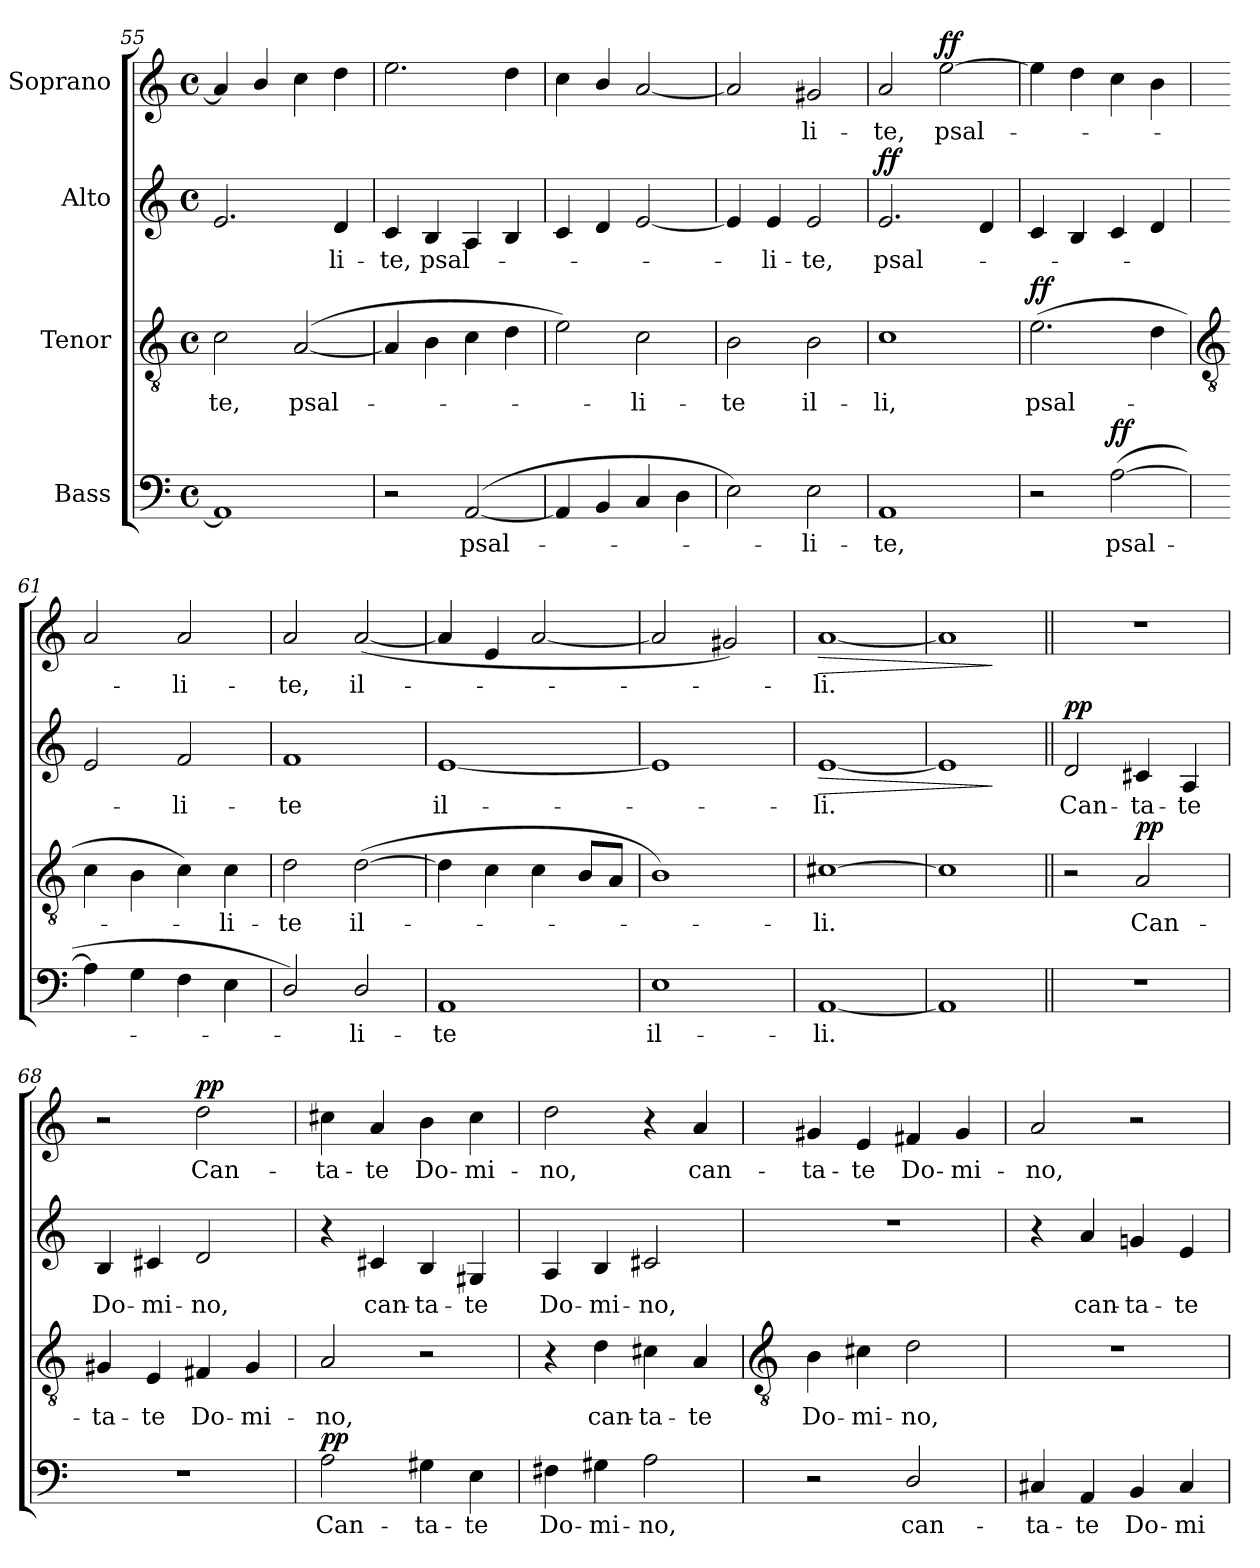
**kern	**text	**dynam	**kern	**text	**dynam	**kern	**text	**dynam	**kern	**text	**dynam
*part4	*part4	*part4	*part3	*part3	*part3	*part2	*part2	*part2	*part1	*part1	*part1
*staff4	*staff4	*staff4	*staff3	*staff3	*staff3	*staff2	*staff2	*staff2	*staff1	*staff1	*staff1
*I"Bass	*	*	*I"Tenor	*	*	*I"Alto	*	*	*I"Soprano	*	*
*clefF4	*	*	*clefGv2	*	*	*clefG2	*	*	*clefG2	*	*
*k[]	*	*	*k[]	*	*	*k[]	*	*	*k[]	*	*
*C:	*	*	*C:	*	*	*C:	*	*	*C:	*	*
*M4/4	*	*	*M4/4	*	*	*M4/4	*	*	*M4/4	*	*
*met(c)	*	*	*met(c)	*	*	*met(c)	*	*	*met(c)	*	*
=55	=55	=55	=55	=55	=55	=55	=55	=55	=55	=55	=55
!	!	!	!	!LO:LY:b	!	!	!	!	!	!	!
1AA]	.	.	2c	-te,	.	2.e	.	.	4a]	.	.
.	.	.	.	.	.	.	.	.	4b/	.	.
!	!	!	!	!LO:LY:b	!	!	!	!	!	!	!
.	.	.	(>[2A	psal-	.	.	.	.	4cc	.	.
!	!	!	!	!	!	!	!LO:LY:b	!	!	!	!
.	.	.	.	.	.	4d	li-	.	4dd	.	.
=56	=56	=56	=56	=56	=56	=56	=56	=56	=56	=56	=56
!	!	!	!	!	!	!	!LO:LY:b	!	!	!	!
2r	.	.	4A]	.	.	4c	-te,	.	2.ee	.	.
!	!	!	!	!	!	!	!LO:LY:b	!	!	!	!
.	.	.	4B	.	.	4B	psal-	.	.	.	.
!	!LO:LY:b	!	!	!	!	!	!	!	!	!	!
(>[2AA	psal-	.	4c	.	.	4A	.	.	.	.	.
.	.	.	4d	.	.	4B	.	.	4dd	.	.
=57	=57	=57	=57	=57	=57	=57	=57	=57	=57	=57	=57
4AA]	.	.	2e)	.	.	4c	.	.	4cc	.	.
4BB	.	.	.	.	.	4d	.	.	4b/	.	.
!	!	!	!	!LO:LY:b	!	!	!	!	!	!	!
4C	.	.	2c	li-	.	[2e	.	.	[2a	.	.
4D	.	.	.	.	.	.	.	.	.	.	.
=58	=58	=58	=58	=58	=58	=58	=58	=58	=58	=58	=58
!	!	!	!	!LO:LY:b	!	!	!	!	!	!	!
2E)	.	.	2B	-te	.	4e]	.	.	2a]	.	.
!	!	!	!	!	!	!	!LO:LY:b	!	!	!	!
.	.	.	.	.	.	4e	li-	.	.	.	.
!	!LO:LY:b	!	!	!LO:LY:b	!	!	!LO:LY:b	!	!	!LO:LY:b	!
2E	li-	.	2B	il-	.	2e	-te,	.	2g#X	li-	.
=59	=59	=59	=59	=59	=59	=59	=59	=59	=59	=59	=59
!	!LO:LY:b	!	!	!LO:LY:b	!	!	!LO:LY:b	!LO:DY:b	!	!LO:LY:b	!
1AA	-te,	.	1c	-li,	.	2.e	psal-	ff	2a	-te,	.
!	!	!	!	!	!	!	!	!	!	!LO:LY:b	!LO:DY:b
.	.	.	.	.	.	.	.	.	[2ee	psal-	ff
.	.	.	.	.	.	4d	.	.	.	.	.
=60	=60	=60	=60	=60	=60	=60	=60	=60	=60	=60	=60
!	!	!	!	!LO:LY:b	!LO:DY:b	!	!	!	!	!	!
2r	.	.	(>2.e	psal-	ff	4c	.	.	4ee]	.	.
.	.	.	.	.	.	4B	.	.	4dd	.	.
!	!LO:LY:b	!LO:DY:b	!	!	!	!	!	!	!	!	!
(>[2A	psal-	ff	.	.	.	4c	.	.	4cc	.	.
.	.	.	4d	.	.	4d	.	.	4b	.	.
!!LO:LB:g=z
=61	=61	=61	=61	=61	=61	=61	=61	=61	=61	=61	=61
*	*	*	*clefGv2	*	*	*	*	*	*	*	*
4A]	.	.	4c	.	.	2e	.	.	2a	.	.
4G	.	.	4B	.	.	.	.	.	.	.	.
!	!	!	!	!	!	!	!LO:LY:b	!	!	!LO:LY:b	!
4F	.	.	4c)	.	.	2f	li-	.	2a	li-	.
!	!	!	!	!LO:LY:b	!	!	!	!	!	!	!
4E	.	.	4c	li-	.	.	.	.	.	.	.
=62	=62	=62	=62	=62	=62	=62	=62	=62	=62	=62	=62
!	!	!	!	!LO:LY:b	!	!	!LO:LY:b	!	!	!LO:LY:b	!
2D/)	.	.	2d	-te	.	1f	-te	.	2a	-te,	.
!	!LO:LY:b	!	!	!LO:LY:b	!	!	!	!	!	!LO:LY:b	!
2D/	li-	.	(>[2d	il-	.	.	.	.	(<[2a	il-	.
=63	=63	=63	=63	=63	=63	=63	=63	=63	=63	=63	=63
!	!LO:LY:b	!	!	!	!	!	!LO:LY:b	!	!	!	!
1AA	-te	.	4d]	.	.	[1e	il-	.	4a]	.	.
.	.	.	4c	.	.	.	.	.	4e	.	.
.	.	.	4c	.	.	.	.	.	[2a	.	.
.	.	.	8BL	.	.	.	.	.	.	.	.
.	.	.	8AJ	.	.	.	.	.	.	.	.
=64	=64	=64	=64	=64	=64	=64	=64	=64	=64	=64	=64
!	!LO:LY:b	!	!	!	!	!	!	!	!	!	!
1E	il-	.	1B)	.	.	1e]	.	.	2a]	.	.
.	.	.	.	.	.	.	.	.	2g#X)	.	.
=65	=65	=65	=65	=65	=65	=65	=65	=65	=65	=65	=65
!	!LO:LY:b	!	!	!LO:LY:b	!	!	!LO:LY:b	!LO:HP:b	!	!LO:LY:b	!LO:HP:b
[1AA	-li.	.	[1c#X	li.	.	[1e	li.	>	[1a	li.	>
=66	=66	=66	=66	=66	=66	=66	=66	=66	=66	=66	=66
1AA]	.	.	1c#]	.	.	1e]	.	.	1a]	.	.
.	.	.	.	.	.	.	.	]	.	.	]
=67||	=67||	=67||	=67||	=67||	=67||	=67||	=67||	=67||	=67||	=67||	=67||
!	!	!	!	!	!	!	!LO:LY:b	!LO:DY:b	!	!	!
1r	.	.	2r	.	.	2d	Can-	pp	1r	.	.
!	!	!	!	!LO:LY:b	!LO:DY:b	!	!LO:LY:b	!	!	!	!
.	.	.	2A	Can-	pp	4c#X	-ta-	.	.	.	.
!	!	!	!	!	!	!	!LO:LY:b	!	!	!	!
.	.	.	.	.	.	4A	-te	.	.	.	.
=68	=68	=68	=68	=68	=68	=68	=68	=68	=68	=68	=68
!	!	!	!	!LO:LY:b	!	!	!LO:LY:b	!	!	!	!
1r	.	.	4G#X	-ta-	.	4B	Do-	.	2r	.	.
!	!	!	!	!LO:LY:b	!	!	!LO:LY:b	!	!	!	!
.	.	.	4E	-te	.	4c#X	-mi-	.	.	.	.
!	!	!	!	!LO:LY:b	!	!	!LO:LY:b	!	!	!LO:LY:b	!LO:DY:b
.	.	.	4F#X	Do-	.	2d	-no,	.	2dd	Can-	pp
!	!	!	!	!LO:LY:b	!	!	!	!	!	!	!
.	.	.	4G#	-mi-	.	.	.	.	.	.	.
=69	=69	=69	=69	=69	=69	=69	=69	=69	=69	=69	=69
!	!LO:LY:b	!LO:DY:b	!	!LO:LY:b	!	!	!	!	!	!LO:LY:b	!
2A	Can-	pp	2A	-no,	.	4r	.	.	4cc#X	-ta-	.
!	!	!	!	!	!	!	!LO:LY:b	!	!	!LO:LY:b	!
.	.	.	.	.	.	4c#X	can-	.	4a	-te	.
!	!LO:LY:b	!	!	!	!	!	!LO:LY:b	!	!	!LO:LY:b	!
4G#X	-ta-	.	2r	.	.	4B	-ta-	.	4b	Do-	.
!	!LO:LY:b	!	!	!	!	!	!LO:LY:b	!	!	!LO:LY:b	!
4E	-te	.	.	.	.	4G#X	-te	.	4cc#	-mi-	.
=70	=70	=70	=70	=70	=70	=70	=70	=70	=70	=70	=70
!	!LO:LY:b	!	!	!	!	!	!LO:LY:b	!	!	!LO:LY:b	!
4F#X	Do-	.	4r	.	.	4A	Do-	.	2dd	-no,	.
!	!LO:LY:b	!	!	!LO:LY:b	!	!	!LO:LY:b	!	!	!	!
4G#X	-mi-	.	4d	can-	.	4B	-mi-	.	.	.	.
!	!LO:LY:b	!	!	!LO:LY:b	!	!	!LO:LY:b	!	!	!	!
2A	-no,	.	4c#X	-ta-	.	2c#X	-no,	.	4r	.	.
!	!	!	!	!LO:LY:b	!	!	!	!	!	!LO:LY:b	!
.	.	.	4A	-te	.	.	.	.	4a	can-	.
!!LO:LB:g=z
=71	=71	=71	=71	=71	=71	=71	=71	=71	=71	=71	=71
*	*	*	*clefGv2	*	*	*	*	*	*	*	*
!	!	!	!	!LO:LY:b	!	!	!	!	!	!LO:LY:b	!
2r	.	.	4B	Do-	.	1r	.	.	4g#X	-ta-	.
!	!	!	!	!LO:LY:b	!	!	!	!	!	!LO:LY:b	!
.	.	.	4c#X	-mi-	.	.	.	.	4e	-te	.
!	!LO:LY:b	!	!	!LO:LY:b	!	!	!	!	!	!LO:LY:b	!
2D/	can-	.	2d	-no,	.	.	.	.	4f#X	Do-	.
!	!	!	!	!	!	!	!	!	!	!LO:LY:b	!
.	.	.	.	.	.	.	.	.	4g#	-mi-	.
=72	=72	=72	=72	=72	=72	=72	=72	=72	=72	=72	=72
!	!LO:LY:b	!	!	!	!	!	!	!	!	!LO:LY:b	!
4C#X	-ta-	.	1r	.	.	4r	.	.	2a	-no,	.
!	!LO:LY:b	!	!	!	!	!	!LO:LY:b	!	!	!	!
4AA	-te	.	.	.	.	4a	can-	.	.	.	.
!	!LO:LY:b	!	!	!	!	!	!LO:LY:b	!	!	!	!
4BB	Do-	.	.	.	.	4gn	-ta-	.	2r	.	.
!	!LO:LY:b	!	!	!	!	!	!LO:LY:b	!	!	!	!
4C#	-mi-	.	.	.	.	4e	-te	.	.	.	.
=	=	=	=	=	=	=	=	=	=	=	=
*-	*-	*-	*-	*-	*-	*-	*-	*-	*-	*-	*-
